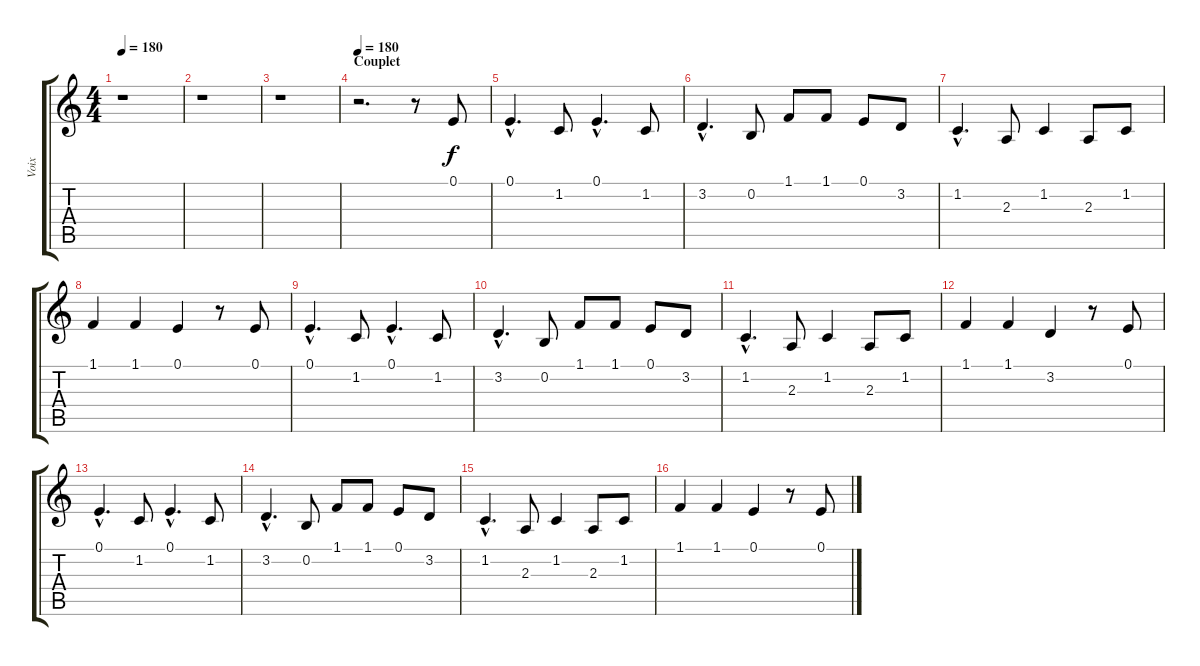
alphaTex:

\track ("Voix" "Voix") {instrument clarinet}
\staff {score tabs}
\tuning (E4 B3 G3 D3 A2 E2) {hide}
\ts (4 4)
\tempo 180
\clef g2
\ks c
r.1{dy f} |
r.1 |
r.1 |
\section ("" "Couplet")
\tempo 180
r.2{d} r.8 0.1.8 |
0.1{hac}.4{d} 1.2.8 0.1{hac}.4{d} 1.2.8 |
3.2{hac}.4{d} 0.2.8 1.1.8 1.1.8 0.1.8 3.2.8 |
1.2{hac}.4{d} 2.3.8 1.2.4 2.3.8 1.2.8 |
1.1.4 1.1.4 0.1.4 r.8 0.1.8 |
0.1{hac}.4{d} 1.2.8 0.1{hac}.4{d} 1.2.8 |
3.2{hac}.4{d} 0.2.8 1.1.8 1.1.8 0.1.8 3.2.8 |
1.2{hac}.4{d} 2.3.8 1.2.4 2.3.8 1.2.8 |
1.1.4 1.1.4 3.2.4 r.8 0.1.8 |
0.1{hac}.4{d} 1.2.8 0.1{hac}.4{d} 1.2.8 |
3.2{hac}.4{d} 0.2.8 1.1.8 1.1.8 0.1.8 3.2.8 |
1.2{hac}.4{d} 2.3.8 1.2.4 2.3.8 1.2.8 |
1.1.4 1.1.4 0.1.4 r.8 0.1.8
